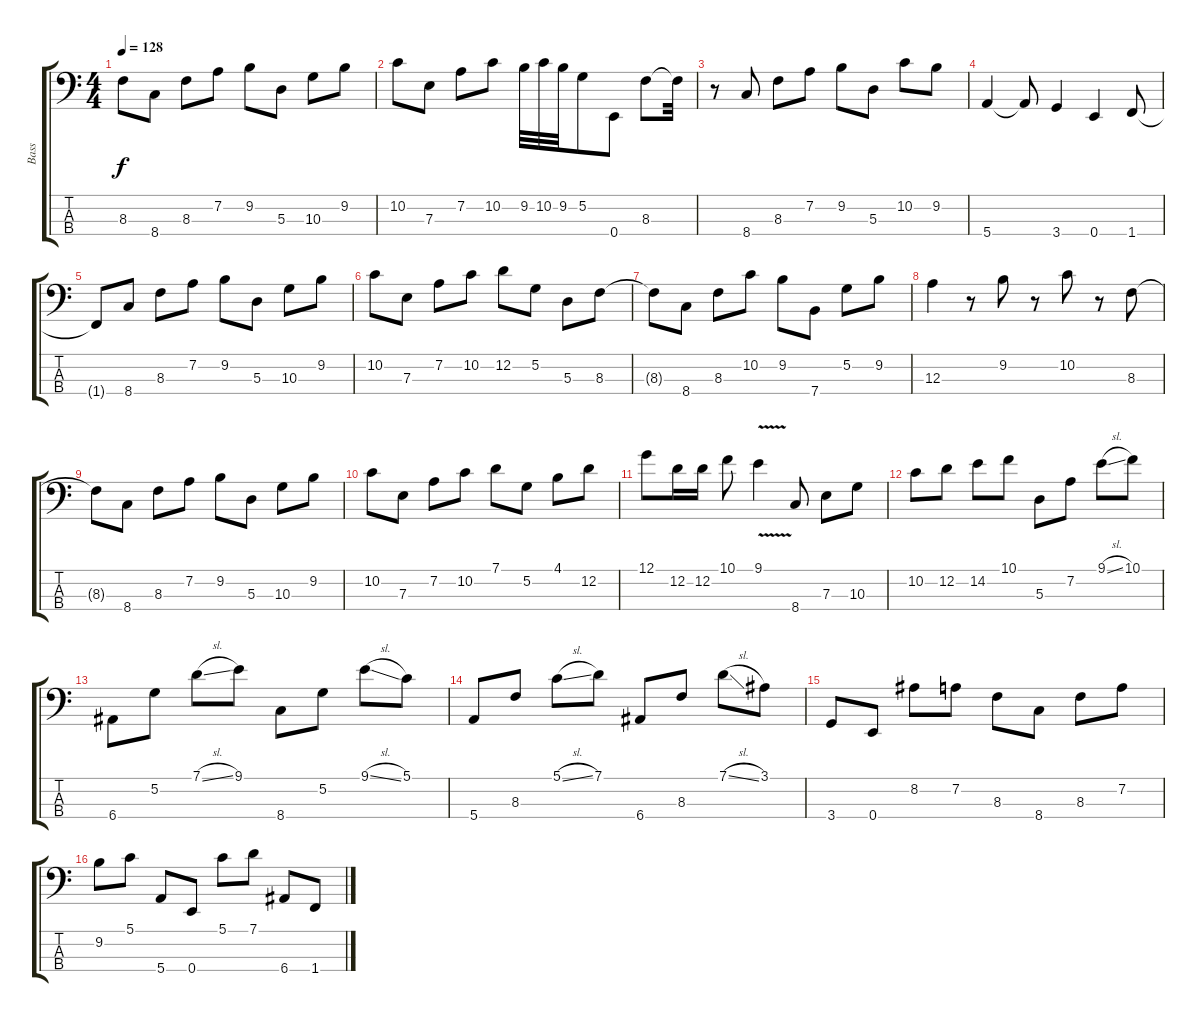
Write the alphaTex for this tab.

\track ("Bass" "Bass") {instrument electricbassfinger}
\staff {score tabs}
\tuning (G2 D2 A1 E1) {hide}
\ts (4 4)
\tempo 128
\clef f4
\ks c
8.3.8{dy f} 8.4.8 8.3.8 7.2.8 9.2.8 5.3.8 10.3.8 9.2.8 |
10.2.8 7.3.8 7.2.8 10.2.8 9.2.32 10.2.32 9.2.32 5.2.8 0.4.8 8.3.8 8.3{t}.32 |
r.8 8.4.8 8.3.8 7.2.8 9.2.8 5.3.8 10.2.8 9.2.8 |
5.4.4 5.4{t}.8 3.4.4 0.4.4 1.4.8 |
1.4{t}.8 8.4.8 8.3.8 7.2.8 9.2.8 5.3.8 10.3.8 9.2.8 |
10.2.8 7.3.8 7.2.8 10.2.8 12.2.8 5.2.8 5.3.8 8.3.8 |
8.3{t}.8 8.4.8 8.3.8 10.2.8 9.2.8 7.4.8 5.2.8 9.2.8 |
12.3.4 r.8 9.2.8 r.8 10.2.8 r.8 8.3.8 |
8.3{t}.8 8.4.8 8.3.8 7.2.8 9.2.8 5.3.8 10.3.8 9.2.8 |
10.2.8 7.3.8 7.2.8 10.2.8 7.1.8 5.2.8 4.1.8 12.2.8 |
12.1.8 12.2.16 12.2.16 10.1.8 9.1{v}.4 8.4.8 7.3.8 10.3.8 |
10.2.8 12.2.8 14.2.8 10.1.8 5.3.8 7.2.8 9.1{sl}.8 10.1.8 |
6.4.8 5.2.8 7.1{sl}.8 9.1.8 8.4.8 5.2.8 9.1{sl}.8 5.1.8 |
5.4.8 8.3.8 5.1{sl}.8 7.1.8 6.4.8 8.3.8 7.1{sl}.8 3.1.8 |
3.4.8 0.4.8 8.2.8 7.2.8 8.3.8 8.4.8 8.3.8 7.2.8 |
9.2.8 5.1.8 5.4.8 0.4.8 5.1.8 7.1.8 6.4.8 1.4.8
